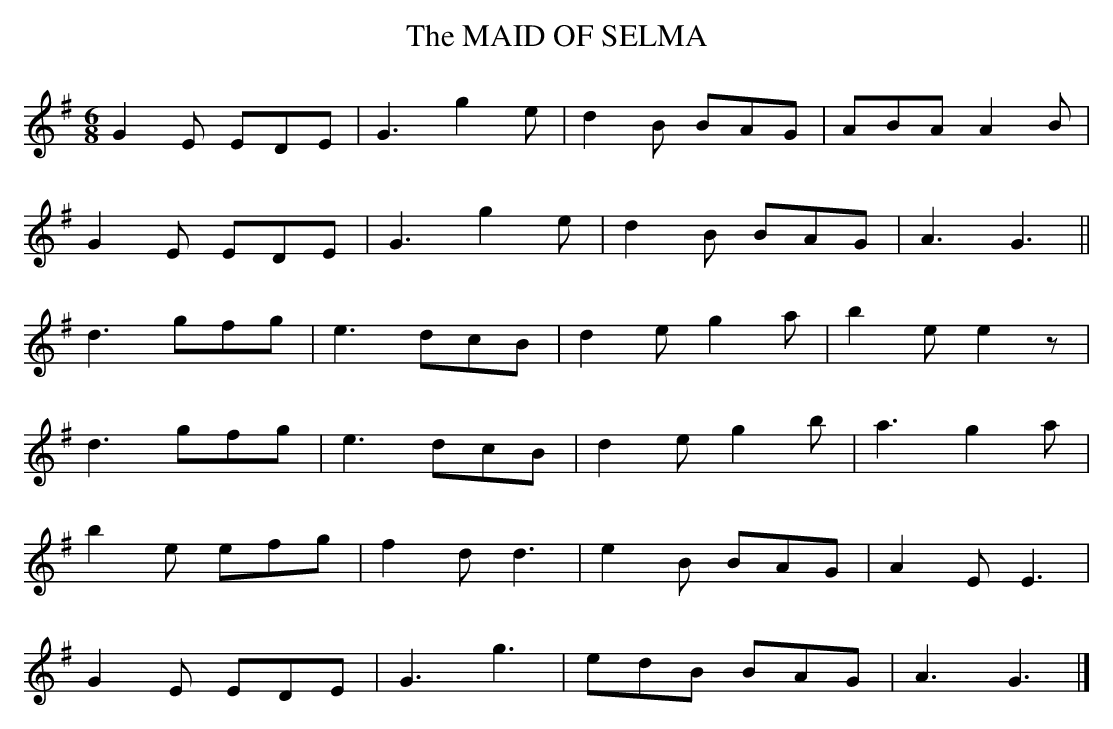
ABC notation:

X:1
T:MAID OF SELMA, The
Y:"gaily"
ONMI, this make a pretty good "stand-alone" dance tune!
M:6/8
L:1/8
K:G
G2E EDE|G3 g2e|d2B BAG|ABA A2B|
G2E EDE|G3 g2e|d2B BAG|A3G3||
d3 gfg|e3 dcB|d2e g2a|b2e e2z|
d3 gfg|e3 dcB|d2e g2b|a3g2a|
b2e efg|f2d d3|e2B BAG|A2E E3|
G2E EDE|G3 g3|edB BAG|A3G3|]
